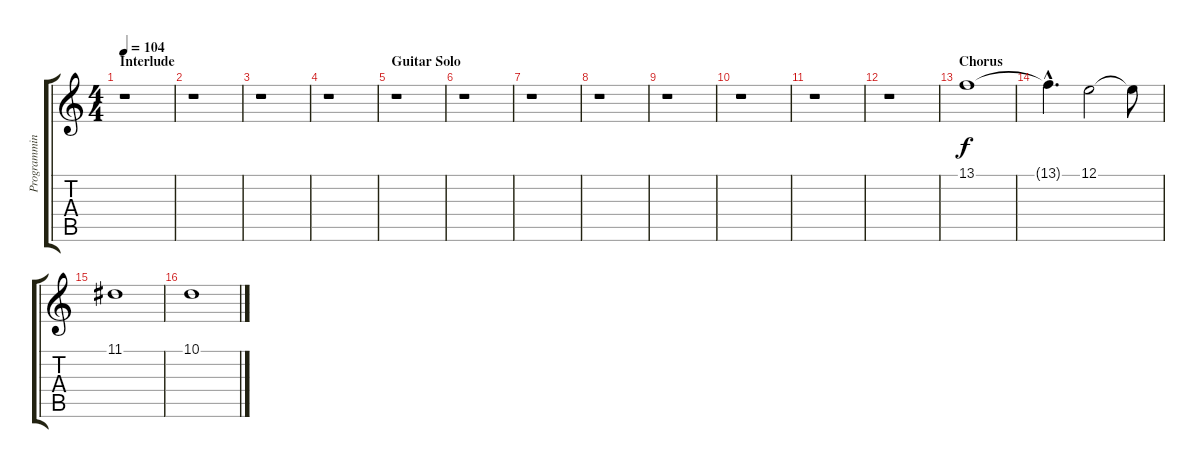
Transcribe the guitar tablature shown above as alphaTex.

\track ("Programming" "Programmin") {instrument stringensemble1}
\staff {score tabs}
\tuning (E4 B3 G3 D3 A2 E2) {hide}
\ts (4 4)
\section ("" "Interlude")
\tempo 104
\clef g2
\ks c
r.1{dy f} |
r.1 |
r.1 |
r.1 |
\section ("" "Guitar Solo")
r.1 |
r.1 |
r.1 |
r.1 |
r.1 |
r.1 |
r.1 |
r.1 |
\section ("" "Chorus")
13.1.1{volume 8 balance 8 instrument stringensemble2} |
13.1{hac t}.4{d} 12.1.2 12.1{t}.8 |
11.1.1 |
10.1.1
